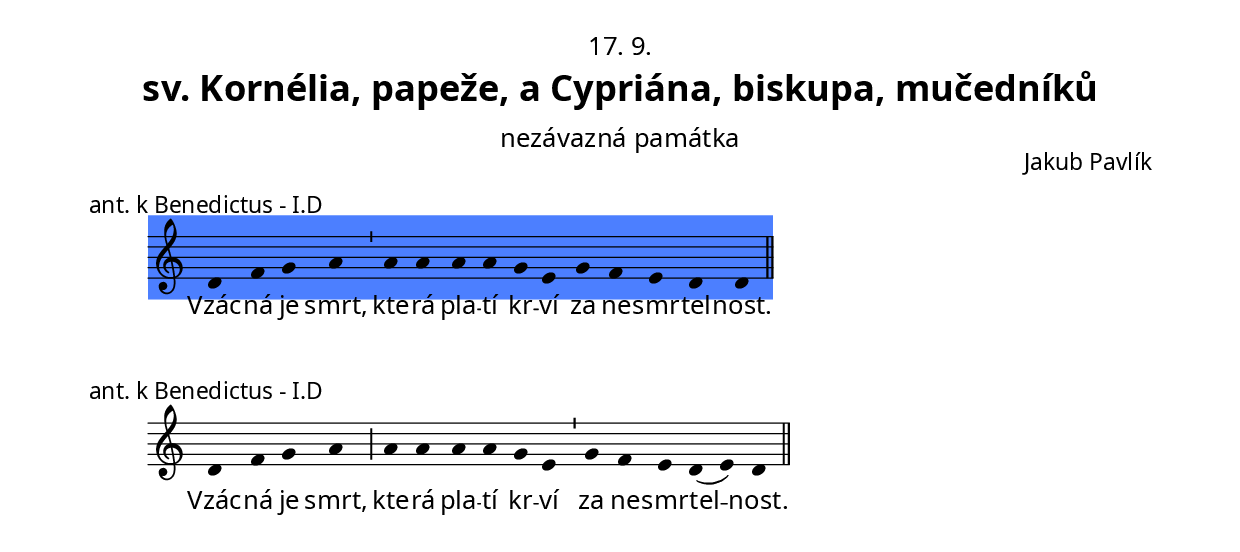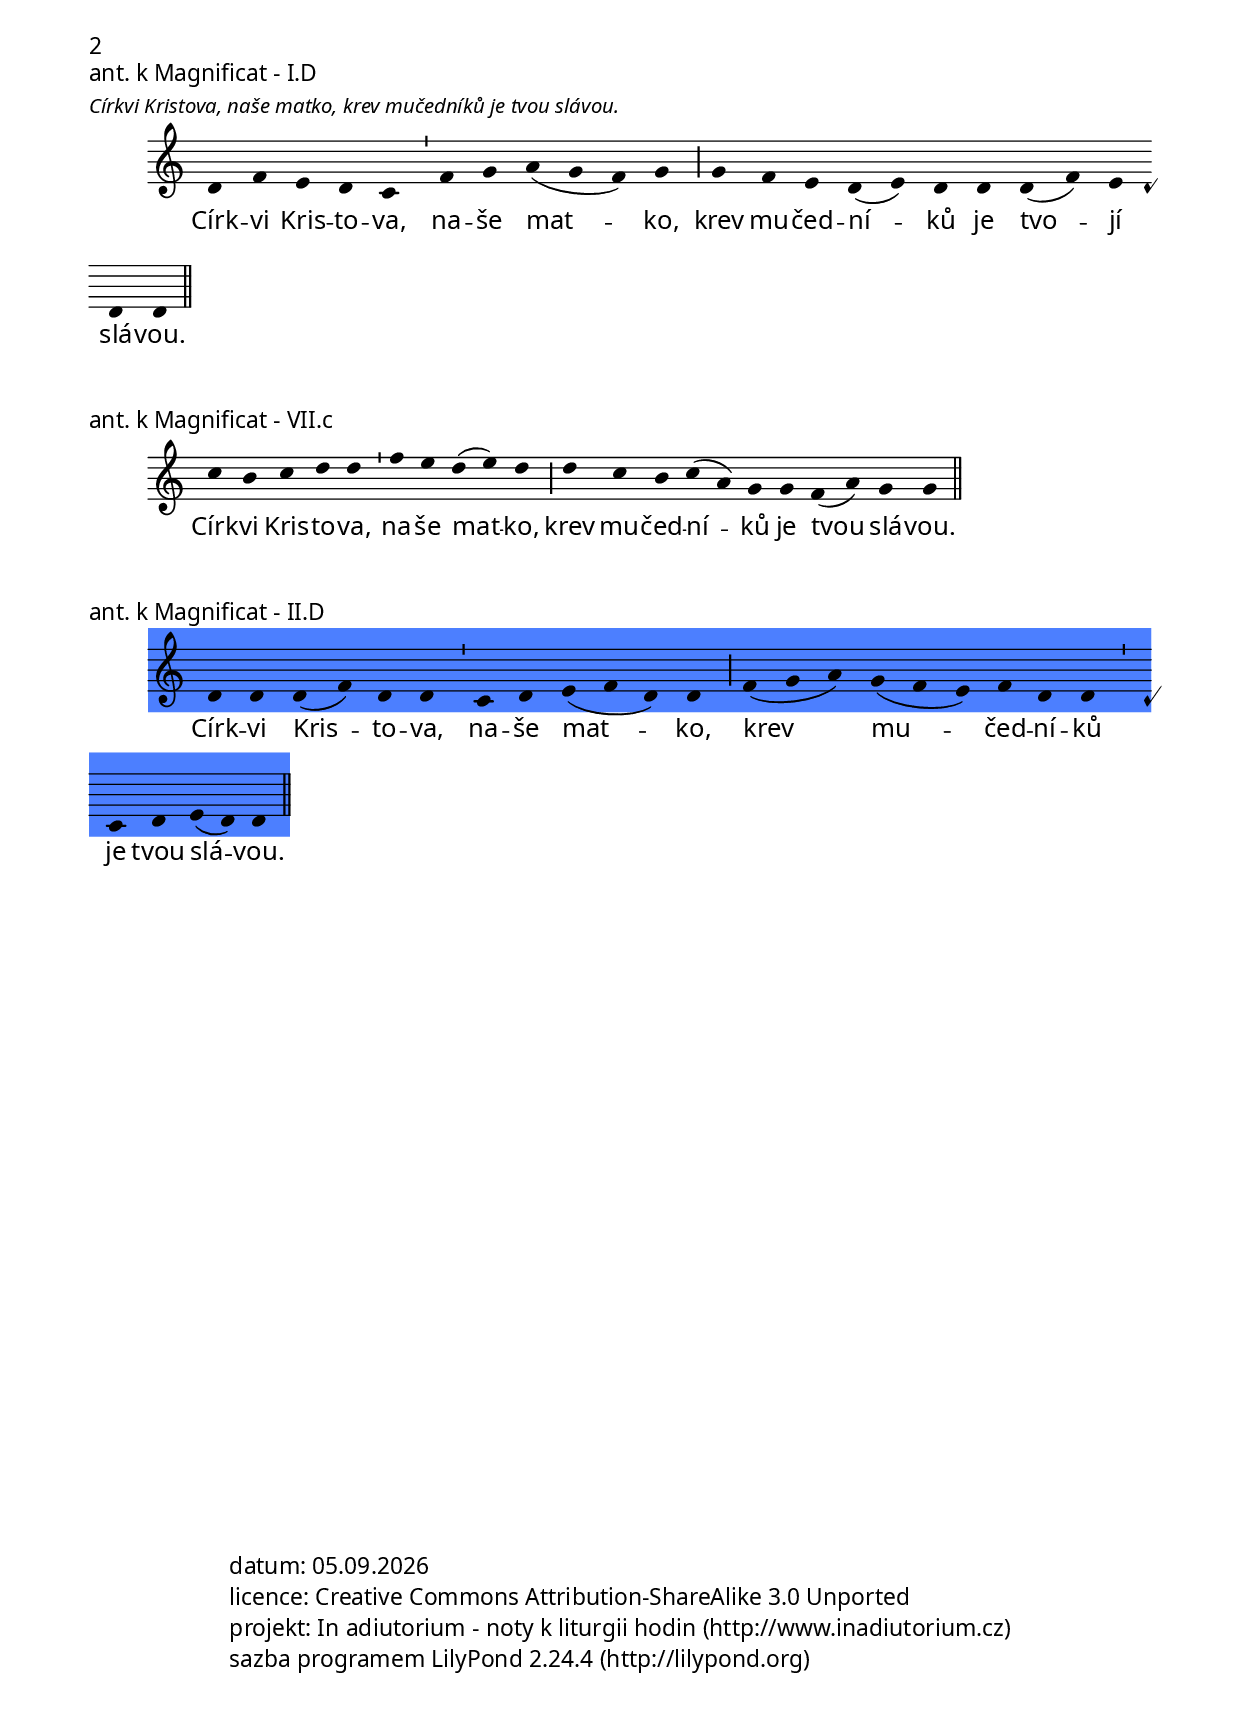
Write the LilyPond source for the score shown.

\version "2.19.16"

\include "../spolecne.ly"

\header {
  title = \markup\titleSvatek
            "sv. Kornélia, papeže, a Cypriána, biskupa, mučedníků"
            "nezávazná památka"
            "17. 9."
  composer = "Jakub Pavlík"
}

\score {
  \relative c' {
    \zvyraznovacModry
    \choralniRezim
    d4 f g a \barMin
    a a a a g e g f e d d \barFinalis
  }
  \addlyrics {
    Vzác -- ná je smrt,
    kte -- rá pla -- tí kr -- ví za ne -- smr -- tel -- nost.
  }
  \header {
    quid = "ant. k Benedictus"
    modus = "I"
    differentia = "D"
    psalmus = ""
    id = "aben"
    piece = \markup {\sestavTitulekBezZalmu}
  }
}

\score {
  \relative c' {
    \choralniRezim
    d4 f g a \barMaior
    a a a a g e \barMin
    g f e d( e) d \barFinalis
  }
  \addlyrics {
    Vzác -- ná je smrt,
    kte -- rá pla -- tí kr -- ví
    za ne -- smr -- tel -- nost.
  }
  \header {
    quid = "ant. k Benedictus"
    modus = "I"
    differentia = "D"
    psalmus = ""
    id = "aben"
    piece = \markup {\sestavTitulekBezZalmu}
  }
}

\pageBreak

\score {
  \relative c' {
    \choralniRezim
    d4 f e d c \barMin
    f g a( g f) g \barMaior
    g f e d( e) d d d( f) e d d \barFinalis
  }
  \addlyrics {
    Círk -- vi Kris -- to -- va,
    na -- še mat -- ko,
    krev mu -- čed -- ní -- ků je tvo -- jí slá -- vou.
  }
  \header {
    textus_approbatus = "Církvi Kristova, naše matko, krev mučedníků je tvou slávou."
    quid = "ant. k Magnificat"
    modus = "I"
    differentia = "D"
    psalmus = ""
    id = "amag"
    piece = \markup {\sestavTitulekBezZalmu}
  }
}

\score {
  \relative c'' {
    \choralniRezim
    c4 b c d d \barMin
    f e d( e) d \barMaior
    d c b c( a) g g f( a) g g \barFinalis
  }
  \addlyrics {
    Círk -- vi Kris -- to -- va,
    na -- še mat -- ko,
    krev mu -- čed -- ní -- ků je tvou slá -- vou.
  }
  \header {
    quid = "ant. k Magnificat"
    modus = "VII"
    differentia = "c"
    psalmus = ""
    id = "amag"
    piece = \markup {\sestavTitulekBezZalmu}
  }
}

\score {
  \relative c' {
    \zvyraznovacModry
    \choralniRezim
    d d d( f) d d \barMin
    c d e( f d) d \barMaior
    f( g a) g( f e) f d d \barMin
    c d e( d) d \barFinalis
  }
  \addlyrics {
    Círk -- vi Kris -- to -- va,
    na -- še mat -- ko,
    krev mu -- čed -- ní -- ků
    je tvou slá -- vou.
  }
  \header {
    quid = "ant. k Magnificat"
    modus = "II"
    differentia = "D"
    psalmus = ""
    id = "amag"
    piece = \markup {\sestavTitulekBezZalmu}
  }
}